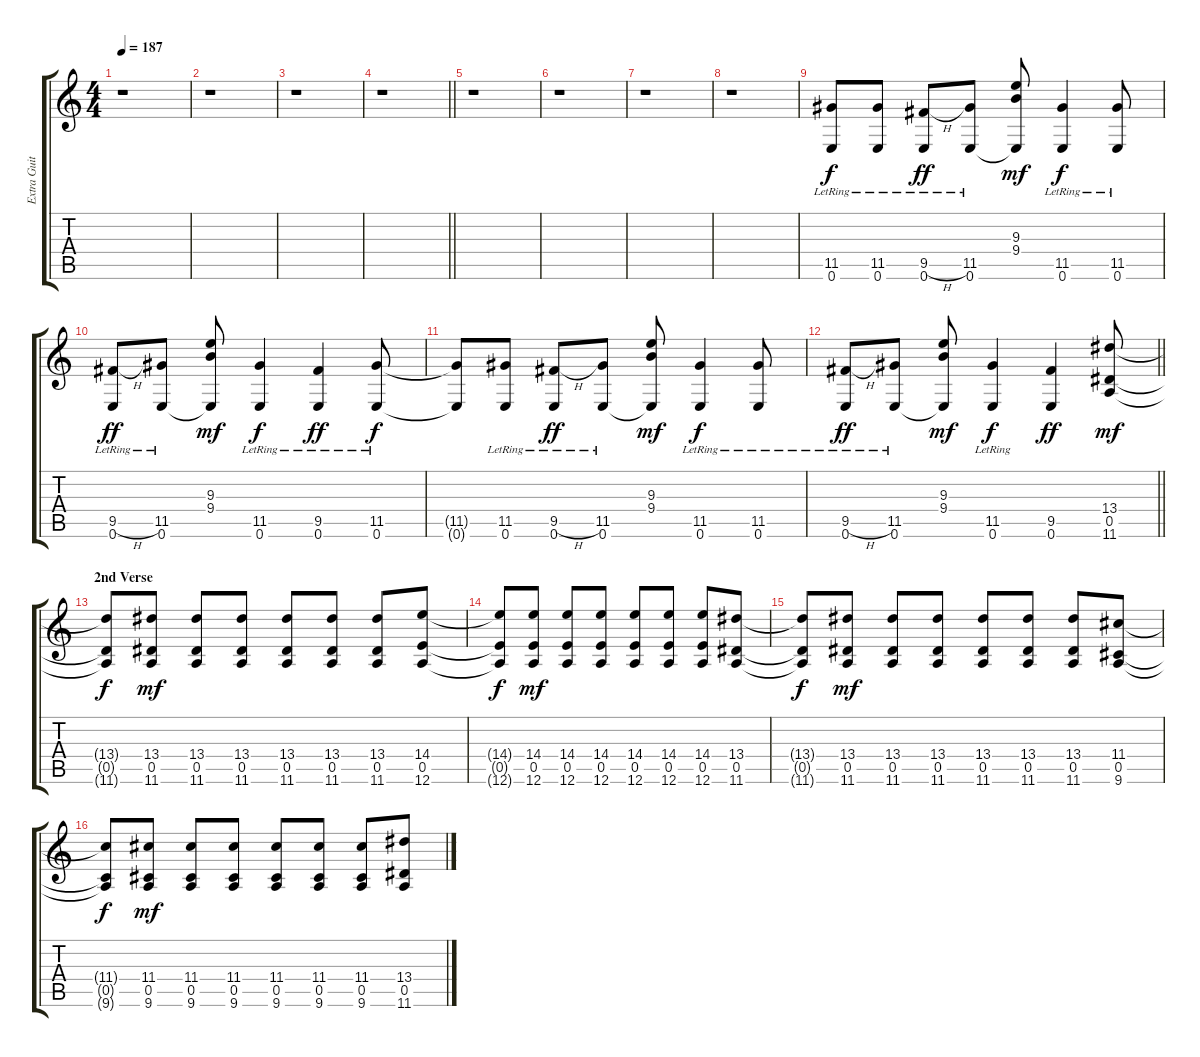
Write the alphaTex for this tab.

\track ("Extra Guitar" "Extra Guit") {instrument distortionguitar}
\staff {score tabs}
\tuning (E4 B3 G3 D3 A2 E2) {hide}
\ts (4 4)
\tempo 187
\clef g2
\ks c
r.1{dy ff} |
r.1 |
r.1 |
\barLineRight lightlight
r.1 |
r.1 |
r.1 |
r.1 |
r.1 |
(11.5{lr} 0.6{lr}).8{dy f} (11.5{lr} 0.6{lr}).8 (9.5{h lr} 0.6{lr}).8{dy ff} (11.5{lr} 0.6{lr}).8 (9.3 9.4 0.6{t}).8{dy mf} (11.5{lr} 0.6{lr}).4{dy f} (11.5{lr} 0.6{lr}).8 |
(9.5{h lr} 0.6{lr}).8{dy ff} (11.5{lr} 0.6{lr}).8 (9.3 9.4 0.6{t}).8{dy mf} (11.5{lr} 0.6{lr}).4{dy f} (9.5{lr} 0.6{lr}).4{dy ff} (11.5{lr} 0.6{lr}).8{dy f} |
(11.5{t} 0.6{t}).8 (11.5{lr} 0.6{lr}).8 (9.5{h lr} 0.6{lr}).8{dy ff} (11.5{lr} 0.6{lr}).8 (9.3 9.4 0.6{t}).8{dy mf} (11.5{lr} 0.6{lr}).4{dy f} (11.5{lr} 0.6{lr}).8 |
\barLineRight lightlight
(9.5{h lr} 0.6{lr}).8{dy ff} (11.5{lr} 0.6{lr}).8 (9.3 9.4 0.6{t}).8{dy mf} (11.5{lr} 0.6{lr}).4{dy f} (9.5 0.6).4{dy ff} (13.4 0.5 11.6).8{dy mf} |
\section ("" "2nd Verse")
(13.4{t} 0.5{t} 11.6{t}).8{dy f} (13.4 0.5 11.6).8{dy mf} (13.4 0.5 11.6).8 (13.4 0.5 11.6).8 (13.4 0.5 11.6).8 (13.4 0.5 11.6).8 (13.4 0.5 11.6).8 (14.4 0.5 12.6).8 |
(14.4{t} 0.5{t} 12.6{t}).8{dy f} (14.4 0.5 12.6).8{dy mf} (14.4 0.5 12.6).8 (14.4 0.5 12.6).8 (14.4 0.5 12.6).8 (14.4 0.5 12.6).8 (14.4 0.5 12.6).8 (13.4 0.5 11.6).8 |
(13.4{t} 0.5{t} 11.6{t}).8{dy f} (13.4 0.5 11.6).8{dy mf} (13.4 0.5 11.6).8 (13.4 0.5 11.6).8 (13.4 0.5 11.6).8 (13.4 0.5 11.6).8 (13.4 0.5 11.6).8 (11.4 0.5 9.6).8 |
(11.4{t} 0.5{t} 9.6{t}).8{dy f} (11.4 0.5 9.6).8{dy mf} (11.4 0.5 9.6).8 (11.4 0.5 9.6).8 (11.4 0.5 9.6).8 (11.4 0.5 9.6).8 (11.4 0.5 9.6).8 (13.4 0.5 11.6).8
